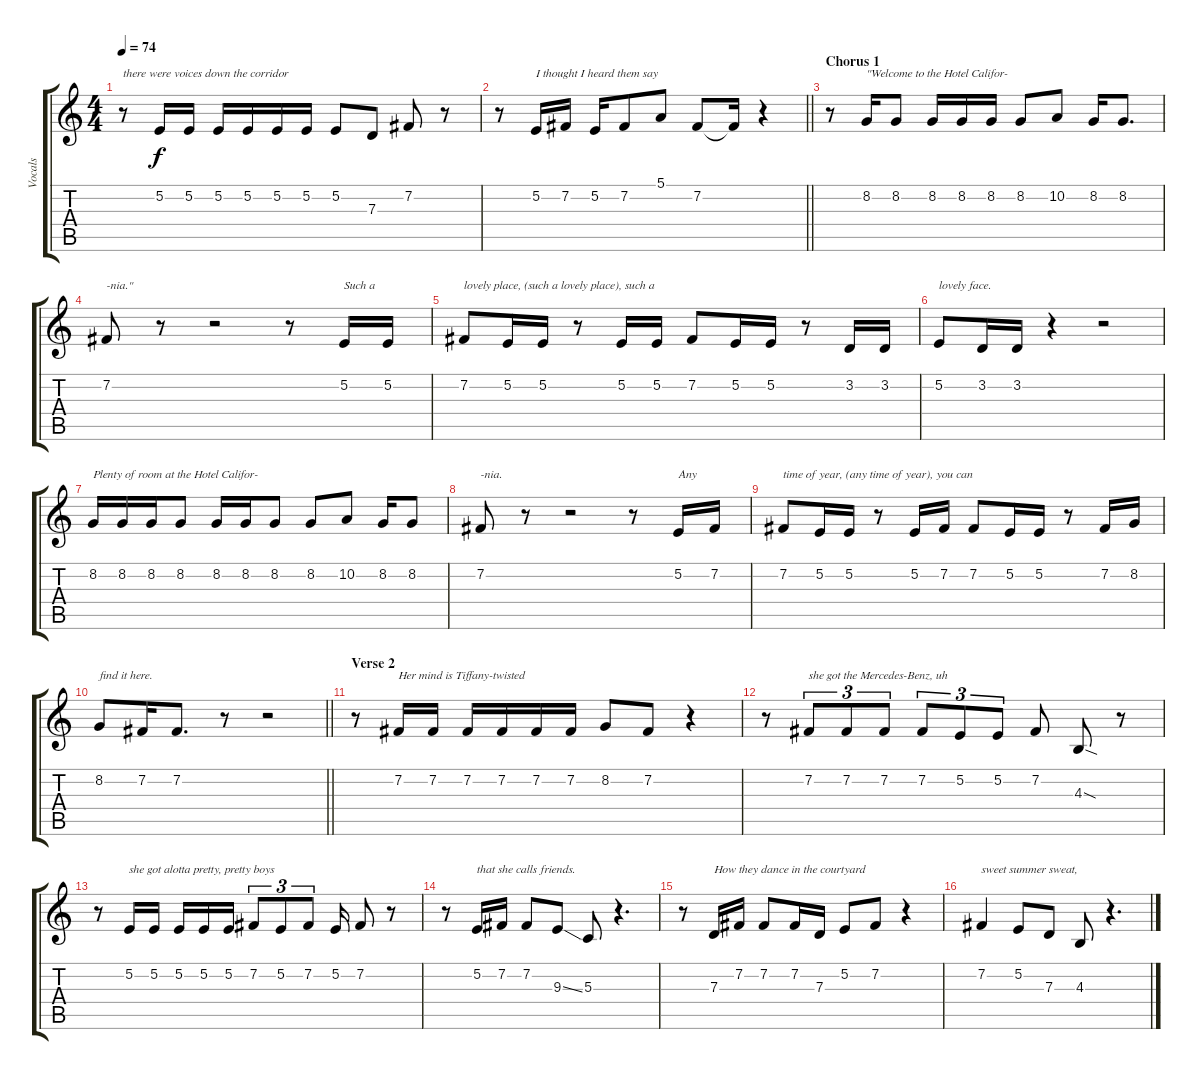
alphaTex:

\track ("Vocals" "Vocals") {instrument lead3calliope}
\staff {score tabs}
\tuning (E4 B3 G3 D3 A2 E2) {hide}
\ts (4 4)
\tempo 74
\clef g2
\ks c
r.8{txt "there were voices down the corridor" dy f} 5.2.16 5.2.16 5.2.16 5.2.16 5.2.16 5.2.16 5.2.8 7.3.8 7.2.8 r.8 |
\barLineRight lightlight
r.8 5.2.16{txt "I thought I heard them say"} 7.2.16 5.2.16 7.2.8 5.1.8 7.2.8 7.2{t}.16 r.4 |
\section ("" "Chorus 1")
r.8 8.2.16{txt "\"Welcome to the Hotel Califor-"} 8.2.8 8.2.16 8.2.16 8.2.16 8.2.8 10.2.8 8.2.16 8.2.8{d} |
7.2.8{txt "-nia.\""} r.8 r.2 r.8 5.2.16{txt "Such a"} 5.2.16 |
7.2.8{txt "lovely place, (such a lovely place), such a"} 5.2.16 5.2.16 r.8 5.2.16{volume 14 balance 0} 5.2.16 7.2.8 5.2.16 5.2.16 r.8 3.2.16{volume 16 balance 8} 3.2.16 |
5.2.8{txt "lovely face."} 3.2.16 3.2.16 r.4 r.2 |
8.2.16{txt "Plenty of room at the Hotel Califor-"} 8.2.16 8.2.16 8.2.8 8.2.16 8.2.16 8.2.8 8.2.8 10.2.8 8.2.16 8.2.8 |
7.2.8{txt "-nia."} r.8 r.2 r.8 5.2.16{txt "Any"} 7.2.16 |
7.2.8{txt "time of year, (any time of year), you can"} 5.2.16 5.2.16 r.8 5.2.16{volume 14 balance 0} 7.2.16 7.2.8 5.2.16 5.2.16 r.8 7.2.16{volume 16 balance 8} 8.2.16 |
\barLineRight lightlight
8.2.8{txt "find it here."} 7.2.16 7.2.8{d} r.8 r.2 |
\section ("" "Verse 2")
r.8 7.2.16{txt "Her mind is Tiffany-twisted"} 7.2.16 7.2.16 7.2.16 7.2.16 7.2.16 8.2.8 7.2.8 r.4 |
r.8 7.2.8{tu (3 2) txt "she got the Mercedes-Benz, uh"} 7.2.8{tu (3 2)} 7.2.8{tu (3 2)} 7.2.8{tu (3 2)} 5.2.8{tu (3 2)} 5.2.8{tu (3 2)} 7.2.8 4.3{sod}.8 r.8 |
r.8 5.2.16{txt "she got alotta pretty, pretty boys"} 5.2.16 5.2.16 5.2.16 5.2.16 7.2.8{tu (3 2)} 5.2.8{tu (3 2)} 7.2.8{tu (3 2)} 5.2.16 7.2.8 r.8 |
r.8 5.2.16{txt "that she calls friends."} 7.2.16 7.2.8 9.3{ss}.8 5.3.8 r.4{d} |
r.8 7.3.16{txt "How they dance in the courtyard"} 7.2.16 7.2.8 7.2.16 7.3.16 5.2.8 7.2.8 r.4 |
7.2.4{txt "sweet summer sweat,"} 5.2.8 7.3.8 4.3.8 r.4{d}
